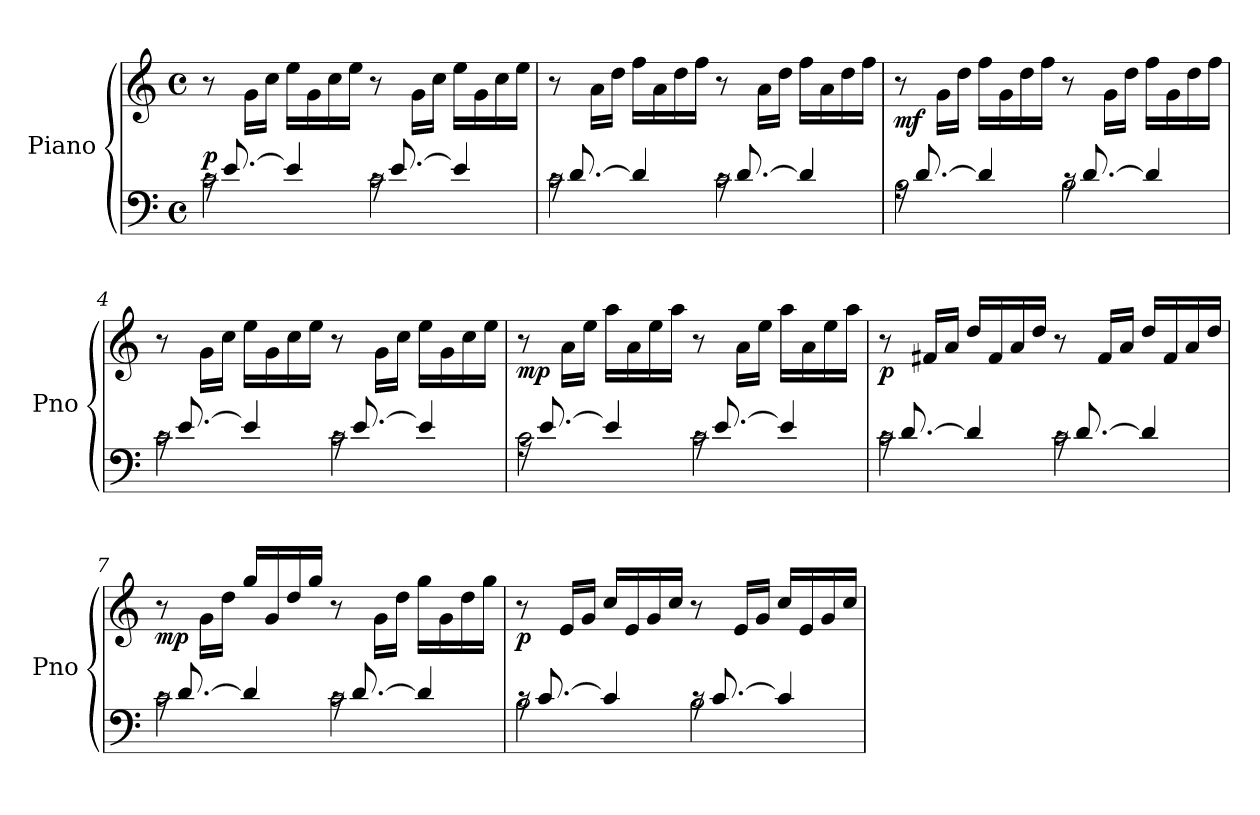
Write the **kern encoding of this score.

**kern	**kern	**dynam
*part1	*part1	*part1
*staff2	*staff1	*staff1/2
*I"Piano	*	*
*I'Pno	*	*
*clefF4	*clefG2	*
*k[]	*k[]	*
*M4/4	*M4/4	*
*met(c)	*met(c)	*
=1	=1	=1
*^	*	*
!	!	!	!LO:DY:a=2
16rc	2c\	8r	p
[8.e/	.	.	.
.	.	16g\LL	.
.	.	16cc\JJ	.
4e/]	.	16ee\LL	.
.	.	16g\	.
.	.	16cc\	.
.	.	16ee\JJ	.
16rc	2c\	8r	.
[8.e/	.	.	.
.	.	16g\LL	.
.	.	16cc\JJ	.
4e/]	.	16ee\LL	.
.	.	16g\	.
.	.	16cc\	.
.	.	16ee\JJ	.
=2	=2	=2	=2
16rc	2c\	8r	.
[8.d/	.	.	.
.	.	16a\LL	.
.	.	16dd\JJ	.
4d/]	.	16ff\LL	.
.	.	16a\	.
.	.	16dd\	.
.	.	16ff\JJ	.
16rc	2c\	8r	.
[8.d/	.	.	.
.	.	16a\LL	.
.	.	16dd\JJ	.
4d/]	.	16ff\LL	.
.	.	16a\	.
.	.	16dd\	.
.	.	16ff\JJ	.
=3	=3	=3	=3
!	!	!	!LO:DY:b
16rA	2B\	8r	mf
[8.d/	.	.	.
.	.	16g\LL	.
.	.	16dd\JJ	.
4d/]	.	16ff\LL	.
.	.	16g\	.
.	.	16dd\	.
.	.	16ff\JJ	.
16rc	2B\	8r	.
[8.d/	.	.	.
.	.	16g\LL	.
.	.	16dd\JJ	.
4d/]	.	16ff\LL	.
.	.	16g\	.
.	.	16dd\	.
.	.	16ff\JJ	.
!!LO:LB:g=z
=4	=4	=4	=4
16rc	2c\	8r	.
[8.e/	.	.	.
.	.	16g\LL	.
.	.	16cc\JJ	.
4e/]	.	16ee\LL	.
.	.	16g\	.
.	.	16cc\	.
.	.	16ee\JJ	.
16rc	2c\	8r	.
[8.e/	.	.	.
.	.	16g\LL	.
.	.	16cc\JJ	.
4e/]	.	16ee\LL	.
.	.	16g\	.
.	.	16cc\	.
.	.	16ee\JJ	.
=5	=5	=5	=5
!	!	!	!LO:DY:b
16rA	2c\	8r	mp
[8.e/	.	.	.
.	.	16a\LL	.
.	.	16ee\JJ	.
4e/]	.	16aa\LL	.
.	.	16a\	.
.	.	16ee\	.
.	.	16aa\JJ	.
16rc	2c\	8r	.
[8.e/	.	.	.
.	.	16a\LL	.
.	.	16ee\JJ	.
4e/]	.	16aa\LL	.
.	.	16a\	.
.	.	16ee\	.
.	.	16aa\JJ	.
=6	=6	=6	=6
!	!	!	!LO:DY:b
16rc	2c\	8r	p
[8.d/	.	.	.
.	.	16f#X/LL	.
.	.	16a/JJ	.
4d/]	.	16dd/LL	.
.	.	16f#/	.
.	.	16a/	.
.	.	16dd/JJ	.
16rc	2c\	8r	.
[8.d/	.	.	.
.	.	16f#/LL	.
.	.	16a/JJ	.
4d/]	.	16dd/LL	.
.	.	16f#/	.
.	.	16a/	.
.	.	16dd/JJ	.
!!LO:LB:g=z
=7	=7	=7	=7
!	!	!	!LO:DY:b
16rc	2c\	8r	mp
[8.d/	.	.	.
.	.	16g\LL	.
.	.	16dd\JJ	.
4d/]	.	16gg/LL	.
.	.	16g/	.
.	.	16dd/	.
.	.	16gg/JJ	.
16rc	2c\	8r	.
[8.d/	.	.	.
.	.	16g\LL	.
.	.	16dd\JJ	.
4d/]	.	16gg\LL	.
.	.	16g\	.
.	.	16dd\	.
.	.	16gg\JJ	.
=8	=8	=8	=8
!	!	!	!LO:DY:b
16rc	2B\	8r	p
[8.c/	.	.	.
.	.	16e/LL	.
.	.	16g/JJ	.
4c/]	.	16cc/LL	.
.	.	16e/	.
.	.	16g/	.
.	.	16cc/JJ	.
16rc	2B\	8r	.
[8.c/	.	.	.
.	.	16e/LL	.
.	.	16g/JJ	.
4c/]	.	16cc/LL	.
.	.	16e/	.
.	.	16g/	.
.	.	16cc/JJ	.
*v	*v	*	*
=	=	=
*-	*-	*-
